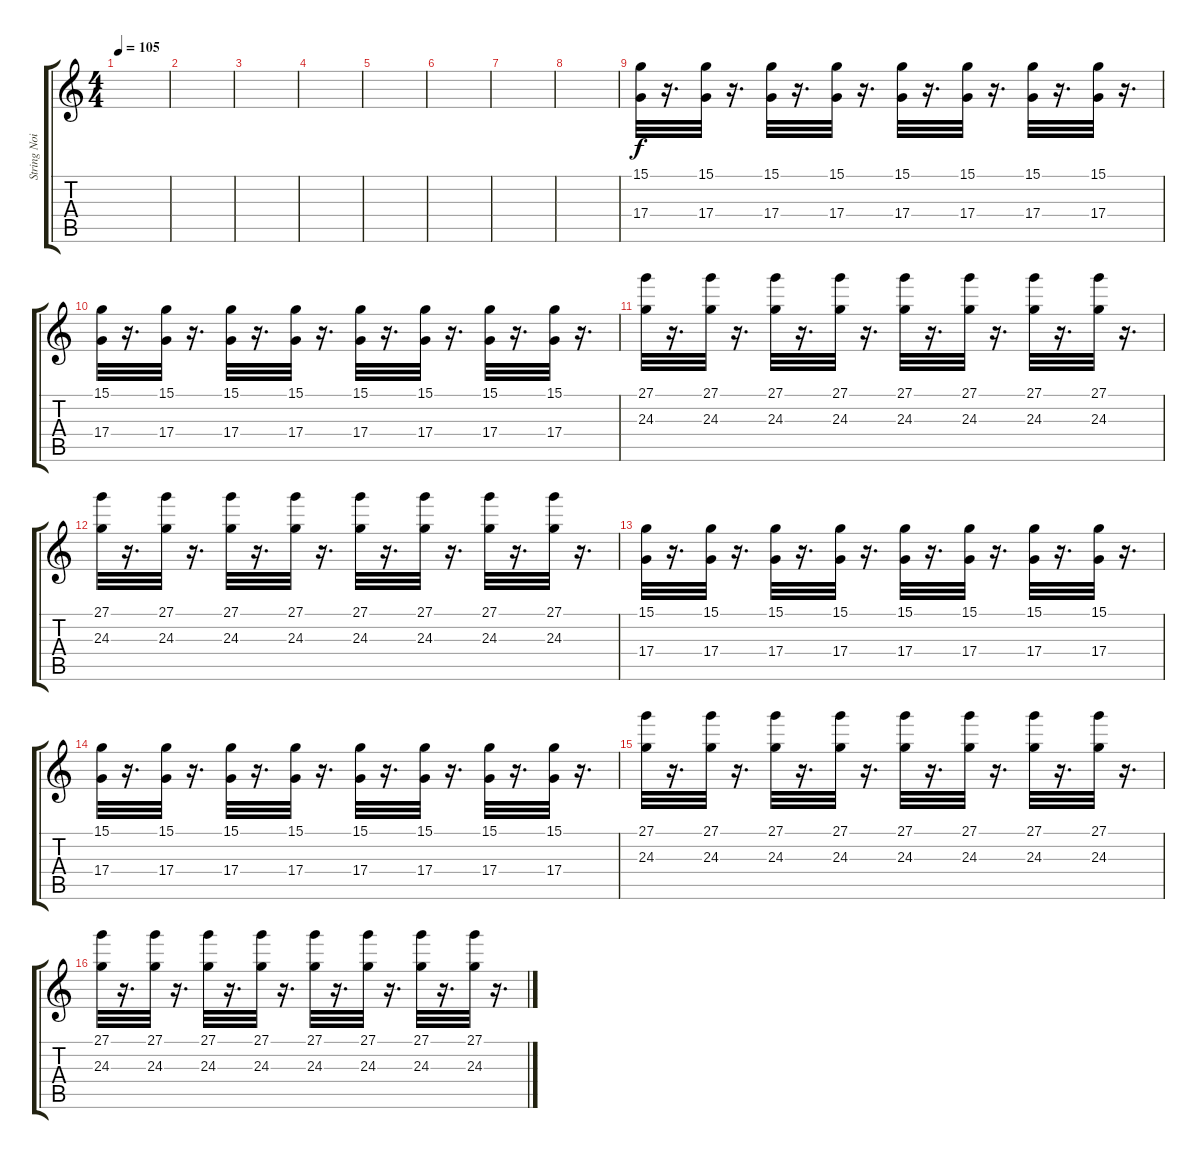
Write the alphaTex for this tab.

\track ("String Noise" "String Noi") {instrument stringensemble1}
\staff {score tabs}
\tuning (E4 B3 G3 D3 A2 E2) {hide}
\ts (4 4)
\tempo 105
\clef g2
\ks c
|
|
|
|
|
|
|
|
(15.1 17.4).32 r.16{d} (15.1 17.4).32 r.16{d} (15.1 17.4).32 r.16{d} (15.1 17.4).32 r.16{d} (15.1 17.4).32 r.16{d} (15.1 17.4).32 r.16{d} (15.1 17.4).32 r.16{d} (15.1 17.4).32 r.16{d} |
(15.1 17.4).32 r.16{d} (15.1 17.4).32 r.16{d} (15.1 17.4).32 r.16{d} (15.1 17.4).32 r.16{d} (15.1 17.4).32 r.16{d} (15.1 17.4).32 r.16{d} (15.1 17.4).32 r.16{d} (15.1 17.4).32 r.16{d} |
(27.1 24.3).32 r.16{d} (27.1 24.3).32 r.16{d} (27.1 24.3).32 r.16{d} (27.1 24.3).32 r.16{d} (27.1 24.3).32 r.16{d} (27.1 24.3).32 r.16{d} (27.1 24.3).32 r.16{d} (27.1 24.3).32 r.16{d} |
(27.1 24.3).32 r.16{d} (27.1 24.3).32 r.16{d} (27.1 24.3).32 r.16{d} (27.1 24.3).32 r.16{d} (27.1 24.3).32 r.16{d} (27.1 24.3).32 r.16{d} (27.1 24.3).32 r.16{d} (27.1 24.3).32 r.16{d} |
(15.1 17.4).32 r.16{d} (15.1 17.4).32 r.16{d} (15.1 17.4).32 r.16{d} (15.1 17.4).32 r.16{d} (15.1 17.4).32 r.16{d} (15.1 17.4).32 r.16{d} (15.1 17.4).32 r.16{d} (15.1 17.4).32 r.16{d} |
(15.1 17.4).32 r.16{d} (15.1 17.4).32 r.16{d} (15.1 17.4).32 r.16{d} (15.1 17.4).32 r.16{d} (15.1 17.4).32 r.16{d} (15.1 17.4).32 r.16{d} (15.1 17.4).32 r.16{d} (15.1 17.4).32 r.16{d} |
(27.1 24.3).32 r.16{d} (27.1 24.3).32 r.16{d} (27.1 24.3).32 r.16{d} (27.1 24.3).32 r.16{d} (27.1 24.3).32 r.16{d} (27.1 24.3).32 r.16{d} (27.1 24.3).32 r.16{d} (27.1 24.3).32 r.16{d} |
(27.1 24.3).32 r.16{d} (27.1 24.3).32 r.16{d} (27.1 24.3).32 r.16{d} (27.1 24.3).32 r.16{d} (27.1 24.3).32 r.16{d} (27.1 24.3).32 r.16{d} (27.1 24.3).32 r.16{d} (27.1 24.3).32 r.16{d}
